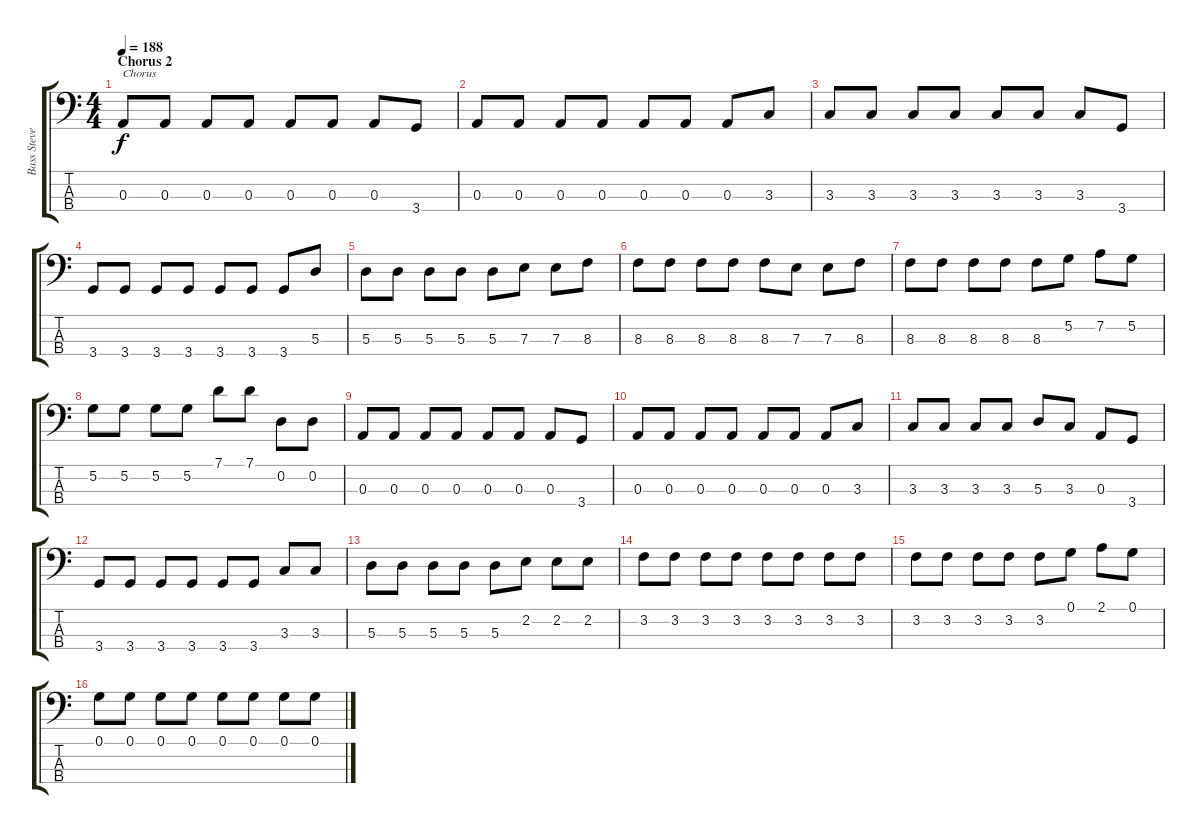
\track ("Bass Steve Harris" "Bass Steve") {instrument electricbassfinger}
\staff {score tabs}
\tuning (G2 D2 A1 E1) {hide}
\ts (4 4)
\section ("" "Chorus 2")
\tempo 188
\clef f4
\ks c
0.3.8{txt "Chorus" dy f} 0.3.8 0.3.8 0.3.8 0.3.8 0.3.8 0.3.8 3.4.8 |
0.3.8 0.3.8 0.3.8 0.3.8 0.3.8 0.3.8 0.3.8 3.3.8 |
3.3.8 3.3.8 3.3.8 3.3.8 3.3.8 3.3.8 3.3.8 3.4.8 |
3.4.8 3.4.8 3.4.8 3.4.8 3.4.8 3.4.8 3.4.8 5.3.8 |
5.3.8 5.3.8 5.3.8 5.3.8 5.3.8 7.3.8 7.3.8 8.3.8 |
8.3.8 8.3.8 8.3.8 8.3.8 8.3.8 7.3.8 7.3.8 8.3.8 |
8.3.8 8.3.8 8.3.8 8.3.8 8.3.8 5.2.8 7.2.8 5.2.8 |
5.2.8 5.2.8 5.2.8 5.2.8 7.1.8 7.1.8 0.2.8 0.2.8 |
0.3.8 0.3.8 0.3.8 0.3.8 0.3.8 0.3.8 0.3.8 3.4.8 |
0.3.8 0.3.8 0.3.8 0.3.8 0.3.8 0.3.8 0.3.8 3.3.8 |
3.3.8 3.3.8 3.3.8 3.3.8 5.3.8 3.3.8 0.3.8 3.4.8 |
3.4.8 3.4.8 3.4.8 3.4.8 3.4.8 3.4.8 3.3.8 3.3.8 |
5.3.8 5.3.8 5.3.8 5.3.8 5.3.8 2.2.8 2.2.8 2.2.8 |
3.2.8 3.2.8 3.2.8 3.2.8 3.2.8 3.2.8 3.2.8 3.2.8 |
3.2.8 3.2.8 3.2.8 3.2.8 3.2.8 0.1.8 2.1.8 0.1.8 |
0.1.8 0.1.8 0.1.8 0.1.8 0.1.8 0.1.8 0.1.8 0.1.8
